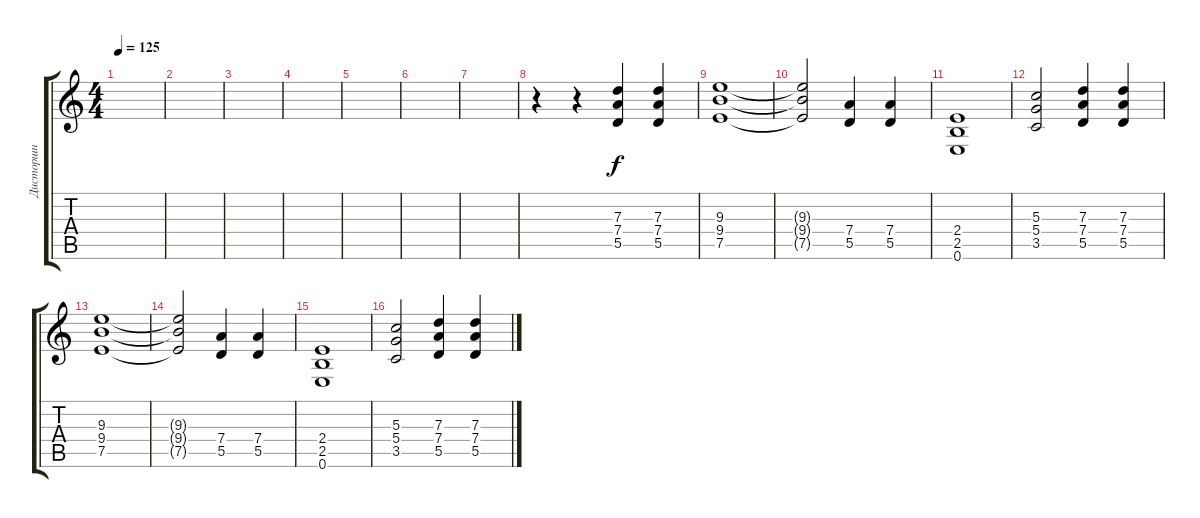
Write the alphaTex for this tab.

\track ("Дисторшн" "Дисторшн") {instrument distortionguitar}
\staff {score tabs}
\tuning (E4 B3 G3 D3 A2 E2) {hide}
\ts (4 4)
\tempo 125
\clef g2
\ks c
|
|
|
|
|
|
|
r.4 r.4 (7.3 7.4 5.5).4 (7.3 7.4 5.5).4 |
(9.3 9.4 7.5).1 |
(9.3{t} 9.4{t} 7.5{t}).2 (7.4 5.5).4 (7.4 5.5).4 |
(2.4 2.5 0.6).1 |
(5.3 5.4 3.5).2 (7.3 7.4 5.5).4 (7.3 7.4 5.5).4 |
(9.3 9.4 7.5).1 |
(9.3{t} 9.4{t} 7.5{t}).2 (7.4 5.5).4 (7.4 5.5).4 |
(2.4 2.5 0.6).1 |
(5.3 5.4 3.5).2 (7.3 7.4 5.5).4 (7.3 7.4 5.5).4
